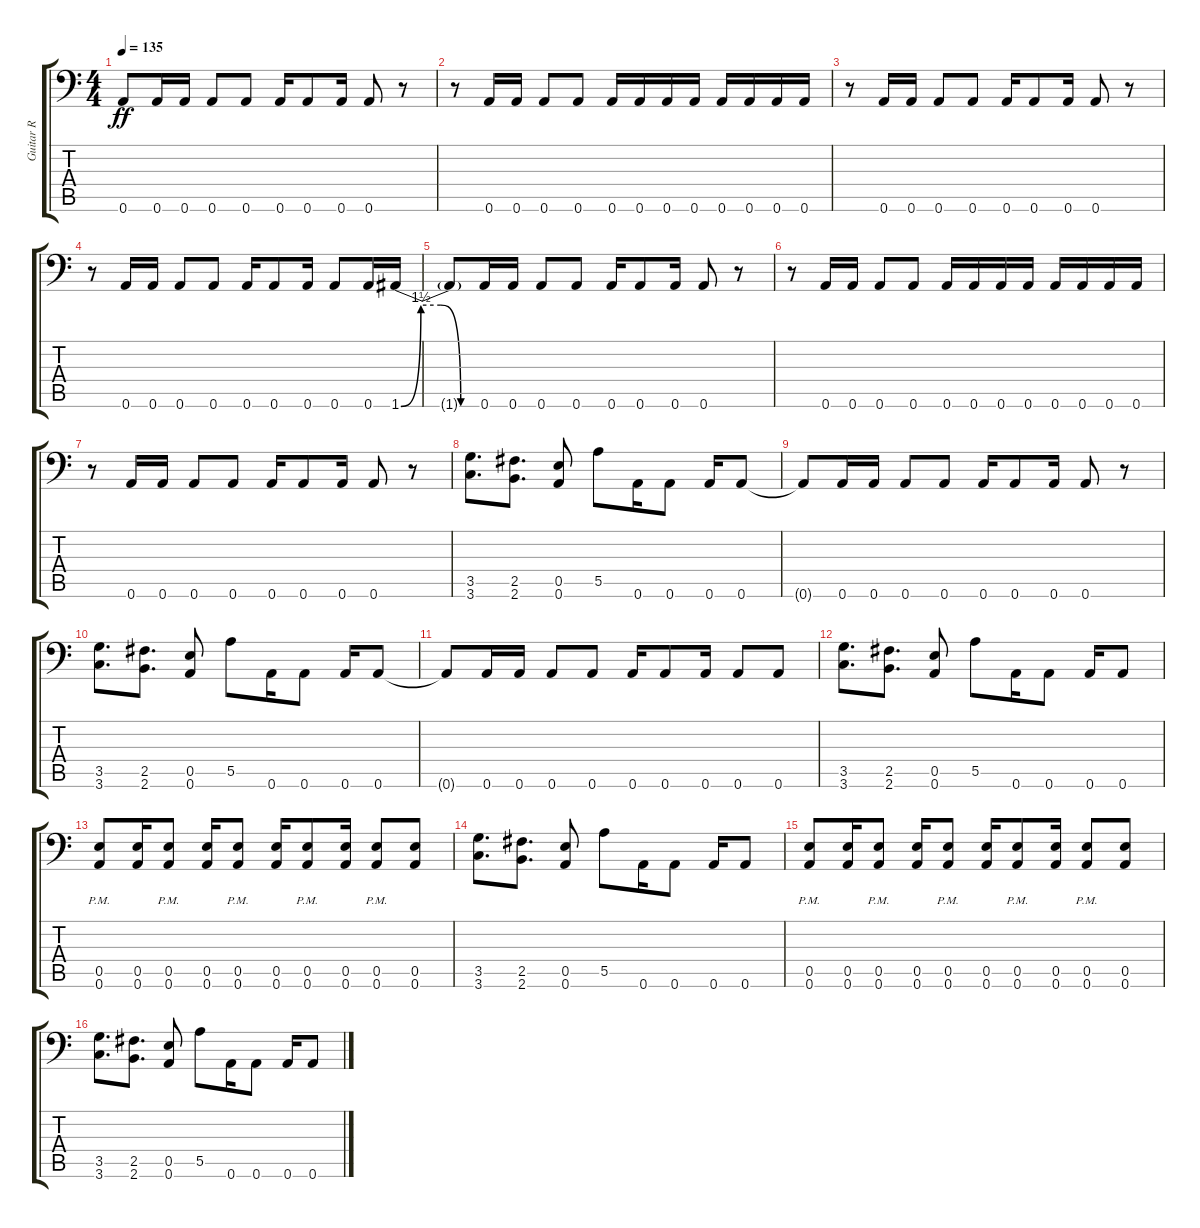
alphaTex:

\track ("Guitar R" "Guitar R") {instrument distortionguitar}
\staff {score tabs}
\tuning (B3 Gb3 D3 A2 E2 A1) {hide}
\ts (4 4)
\tempo 135
\clef f4
\ks c
0.6.8{dy ff instrument distortionguitar} 0.6.16 0.6.16 0.6.8 0.6.8 0.6.16 0.6.8 0.6.16 0.6.8 r.8 |
r.8 0.6.16 0.6.16 0.6.8 0.6.8 0.6.16 0.6.16 0.6.16 0.6.16 0.6.16 0.6.16 0.6.16 0.6.16 |
r.8 0.6.16 0.6.16 0.6.8 0.6.8 0.6.16 0.6.8 0.6.16 0.6.8 r.8 |
r.8 0.6.16 0.6.16 0.6.8 0.6.8 0.6.16 0.6.8 0.6.16 0.6.8 0.6.16 1.6{be (custom 0 0 15 6 30 6 45 0 60 0)}.16 |
1.6{t}.8 0.6.16 0.6.16 0.6.8 0.6.8 0.6.16 0.6.8 0.6.16 0.6.8 r.8 |
r.8 0.6.16 0.6.16 0.6.8 0.6.8 0.6.16 0.6.16 0.6.16 0.6.16 0.6.16 0.6.16 0.6.16 0.6.16 |
r.8 0.6.16 0.6.16 0.6.8 0.6.8 0.6.16 0.6.8 0.6.16 0.6.8 r.8 |
(3.5 3.6).8{d} (2.5 2.6).8{d} (0.5 0.6).8 5.5.8 0.6.16 0.6.8 0.6.16 0.6.8 |
0.6{t}.8 0.6.16 0.6.16 0.6.8 0.6.8 0.6.16 0.6.8 0.6.16 0.6.8 r.8 |
(3.5 3.6).8{d} (2.5 2.6).8{d} (0.5 0.6).8 5.5.8 0.6.16 0.6.8 0.6.16 0.6.8 |
0.6{t}.8 0.6.16 0.6.16 0.6.8 0.6.8 0.6.16 0.6.8 0.6.16 0.6.8 0.6.8 |
(3.5 3.6).8{d} (2.5 2.6).8{d} (0.5 0.6).8 5.5.8 0.6.16 0.6.8 0.6.16 0.6.8 |
(0.5{pm} 0.6{pm}).8 (0.5 0.6).16 (0.5{pm} 0.6{pm}).8 (0.5 0.6).16 (0.5{pm} 0.6{pm}).8 (0.5 0.6).16 (0.5{pm} 0.6{pm}).8 (0.5 0.6).16 (0.5{pm} 0.6{pm}).8 (0.5 0.6).8 |
(3.5 3.6).8{d} (2.5 2.6).8{d} (0.5 0.6).8 5.5.8 0.6.16 0.6.8 0.6.16 0.6.8 |
(0.5{pm} 0.6{pm}).8 (0.5 0.6).16 (0.5{pm} 0.6{pm}).8 (0.5 0.6).16 (0.5{pm} 0.6{pm}).8 (0.5 0.6).16 (0.5{pm} 0.6{pm}).8 (0.5 0.6).16 (0.5{pm} 0.6{pm}).8 (0.5 0.6).8 |
(3.5 3.6).8{d} (2.5 2.6).8{d} (0.5 0.6).8 5.5.8 0.6.16 0.6.8 0.6.16 0.6.8
